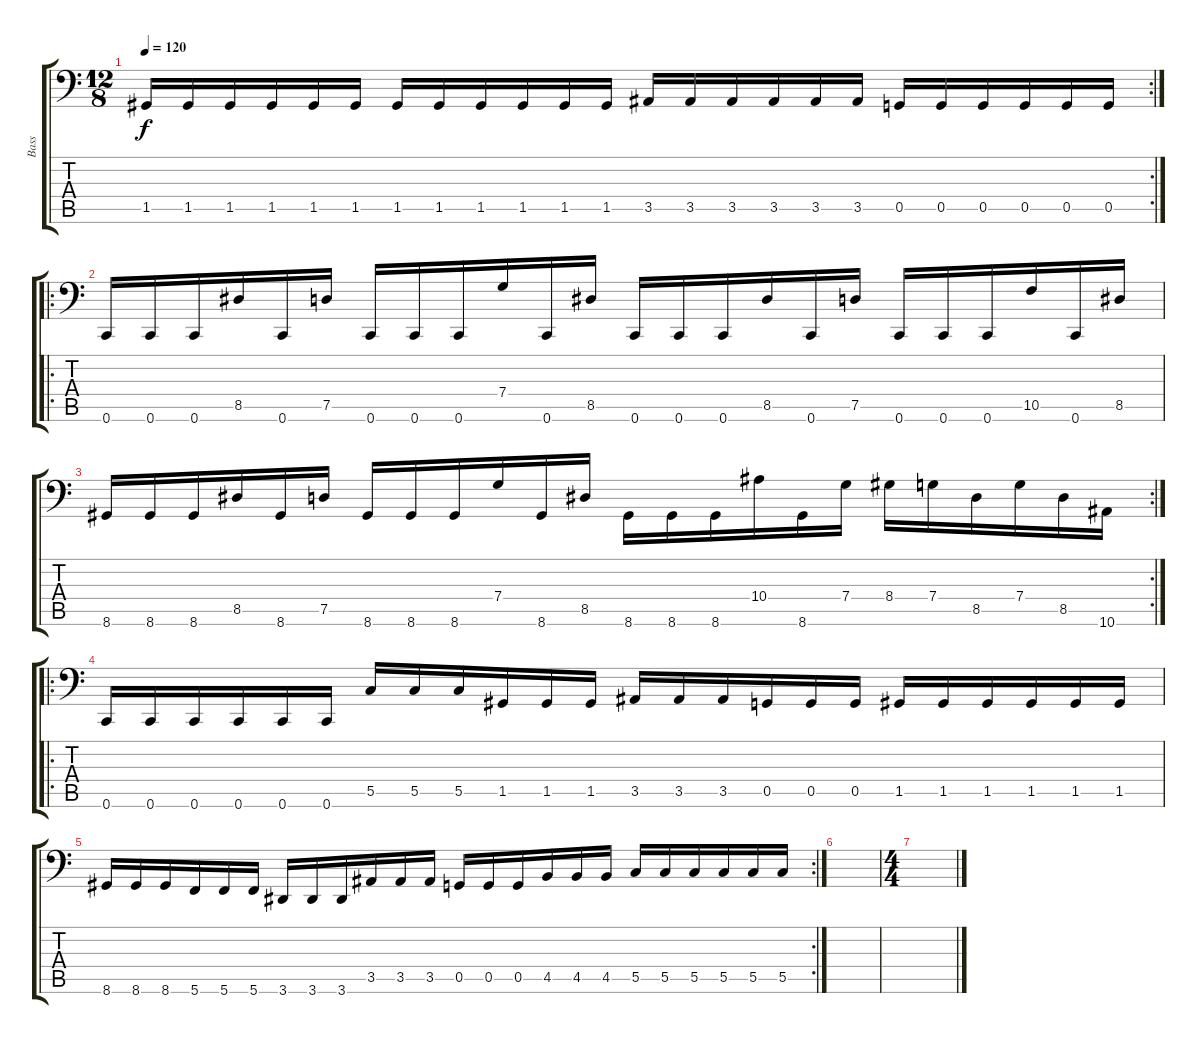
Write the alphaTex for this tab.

\track ("Bass" "Bass") {instrument electricbasspick}
\staff {score tabs}
\tuning (D3 A2 F2 C2 G1 C1) {hide}
\rc 2
\ts (12 8)
\tempo 120
\clef f4
\ks c
1.5.16{dy f} 1.5.16 1.5.16 1.5.16 1.5.16 1.5.16 1.5.16 1.5.16 1.5.16 1.5.16 1.5.16 1.5.16 3.5.16 3.5.16 3.5.16 3.5.16 3.5.16 3.5.16 0.5.16 0.5.16 0.5.16 0.5.16 0.5.16 0.5.16 |
\ro
0.6.16 0.6.16 0.6.16 8.5.16 0.6.16 7.5.16 0.6.16 0.6.16 0.6.16 7.4.16 0.6.16 8.5.16 0.6.16 0.6.16 0.6.16 8.5.16 0.6.16 7.5.16 0.6.16 0.6.16 0.6.16 10.5.16 0.6.16 8.5.16 |
\rc 2
8.6.16 8.6.16 8.6.16 8.5.16 8.6.16 7.5.16 8.6.16 8.6.16 8.6.16 7.4.16 8.6.16 8.5.16 8.6.16 8.6.16 8.6.16 10.4.16 8.6.16 7.4.16 8.4.16 7.4.16 8.5.16 7.4.16 8.5.16 10.6.16 |
\ro
0.6.16 0.6.16 0.6.16 0.6.16 0.6.16 0.6.16 5.5.16 5.5.16 5.5.16 1.5.16 1.5.16 1.5.16 3.5.16 3.5.16 3.5.16 0.5.16 0.5.16 0.5.16 1.5.16 1.5.16 1.5.16 1.5.16 1.5.16 1.5.16 |
\rc 2
8.6.16 8.6.16 8.6.16 5.6.16 5.6.16 5.6.16 3.6.16 3.6.16 3.6.16 3.5.16 3.5.16 3.5.16 0.5.16 0.5.16 0.5.16 4.5.16 4.5.16 4.5.16 5.5.16 5.5.16 5.5.16 5.5.16 5.5.16 5.5.16 |
|
\ts (4 4)
